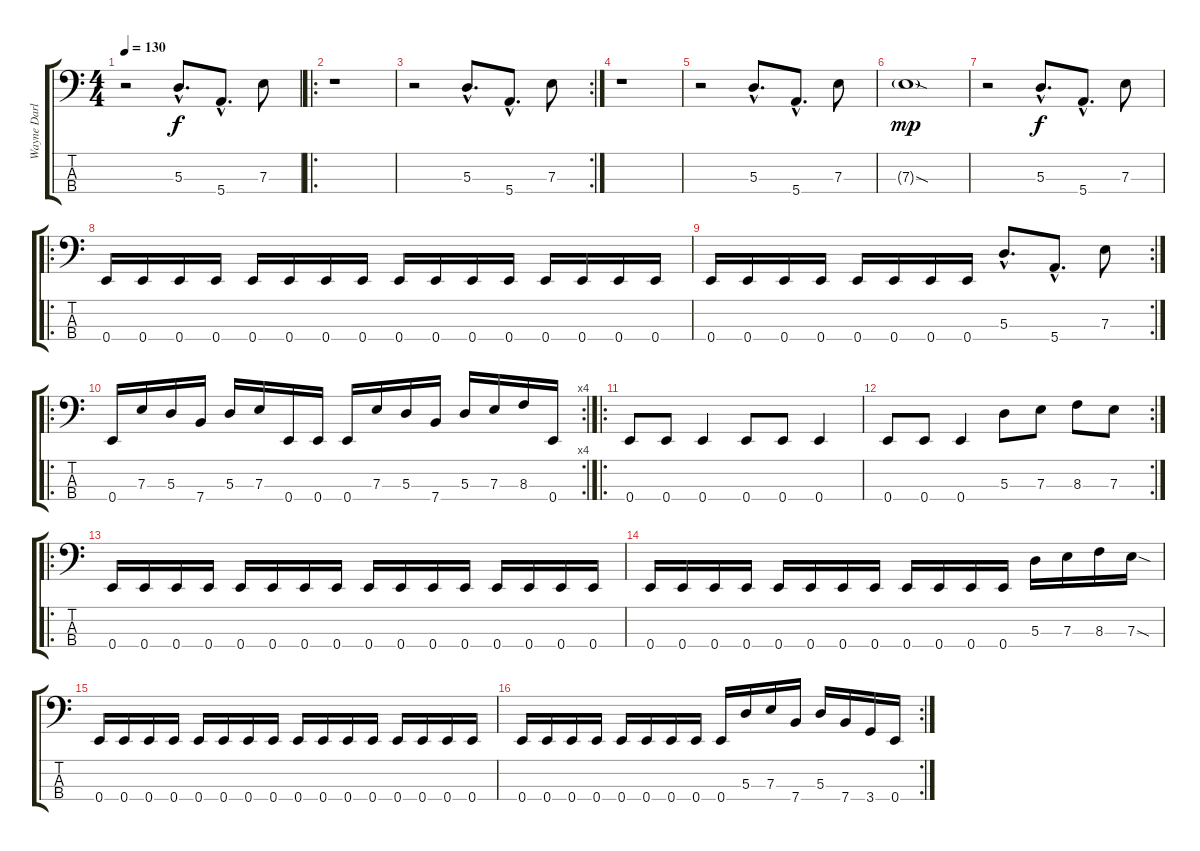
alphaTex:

\track ("Wayne Darley" "Wayne Darl") {instrument electricbassfinger}
\staff {score tabs}
\tuning (G2 D2 A1 E1) {hide}
\ts (4 4)
\tempo 130
\clef f4
\ks c
r.2{dy f instrument electricbassfinger} 5.3{hac}.8{d} 5.4{hac}.8{d} 7.3.8 |
\ro
r.1 |
\rc 2
r.2 5.3{hac}.8{d} 5.4{hac}.8{d} 7.3.8 |
r.1 |
r.2 5.3{hac}.8{d} 5.4{hac}.8{d} 7.3.8 |
7.3{sod g}.1{dy mp} |
r.2 5.3{hac}.8{d dy f} 5.4{hac}.8{d} 7.3.8 |
\ro
0.4.16 0.4.16 0.4.16 0.4.16 0.4.16 0.4.16 0.4.16 0.4.16 0.4.16 0.4.16 0.4.16 0.4.16 0.4.16 0.4.16 0.4.16 0.4.16 |
\rc 2
0.4.16 0.4.16 0.4.16 0.4.16 0.4.16 0.4.16 0.4.16 0.4.16 5.3{hac}.8{d} 5.4{hac}.8{d} 7.3.8 |
\ro
\rc 4
0.4.16 7.3.16 5.3.16 7.4.16 5.3.16 7.3.16 0.4.16 0.4.16 0.4.16 7.3.16 5.3.16 7.4.16 5.3.16 7.3.16 8.3.16 0.4.16 |
\ro
0.4.8 0.4.8 0.4.4 0.4.8 0.4.8 0.4.4 |
\rc 2
0.4.8 0.4.8 0.4.4 5.3.8 7.3.8 8.3.8 7.3.8 |
\ro
0.4.16 0.4.16 0.4.16 0.4.16 0.4.16 0.4.16 0.4.16 0.4.16 0.4.16 0.4.16 0.4.16 0.4.16 0.4.16 0.4.16 0.4.16 0.4.16 |
0.4.16 0.4.16 0.4.16 0.4.16 0.4.16 0.4.16 0.4.16 0.4.16 0.4.16 0.4.16 0.4.16 0.4.16 5.3.16 7.3.16 8.3.16 7.3{sod}.16 |
0.4.16 0.4.16 0.4.16 0.4.16 0.4.16 0.4.16 0.4.16 0.4.16 0.4.16 0.4.16 0.4.16 0.4.16 0.4.16 0.4.16 0.4.16 0.4.16 |
\rc 2
0.4.16 0.4.16 0.4.16 0.4.16 0.4.16 0.4.16 0.4.16 0.4.16 0.4.16 5.3.16 7.3.16 7.4.16 5.3.16 7.4.16 3.4.16 0.4.16
